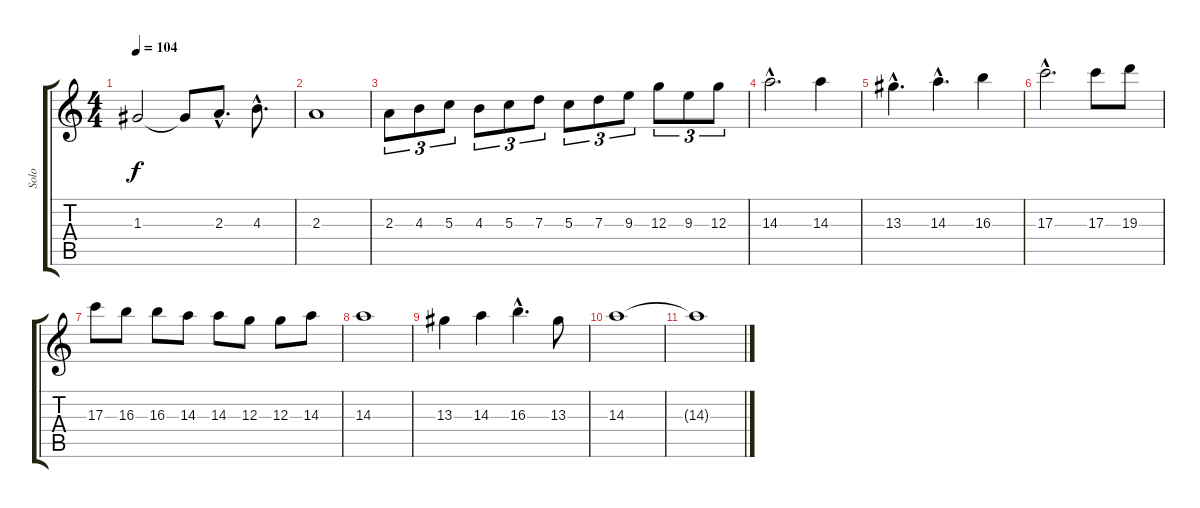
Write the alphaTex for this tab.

\track ("Solo" "Solo") {instrument distortionguitar}
\staff {score tabs}
\tuning (E4 B3 G3 D3 A2 E2) {hide}
\ts (4 4)
\tempo 104
\clef g2
\ks c
1.3.2{dy f} 1.3{t}.8 2.3{hac}.8{d} 4.3{hac}.8{d} |
2.3.1 |
2.3.8{tu (3 2)} 4.3.8{tu (3 2)} 5.3.8{tu (3 2)} 4.3.8{tu (3 2)} 5.3.8{tu (3 2)} 7.3.8{tu (3 2)} 5.3.8{tu (3 2)} 7.3.8{tu (3 2)} 9.3.8{tu (3 2)} 12.3.8{tu (3 2)} 9.3.8{tu (3 2)} 12.3.8{tu (3 2)} |
14.3{hac}.2{d} 14.3.4 |
13.3{hac}.4{d} 14.3{hac}.4{d} 16.3.4 |
17.3{hac}.2{d} 17.3.8 19.3.8 |
17.3.8 16.3.8 16.3.8 14.3.8 14.3.8 12.3.8 12.3.8 14.3.8 |
14.3.1 |
13.3.4 14.3.4 16.3{hac}.4{d} 13.3.8 |
14.3.1 |
14.3{t}.1
